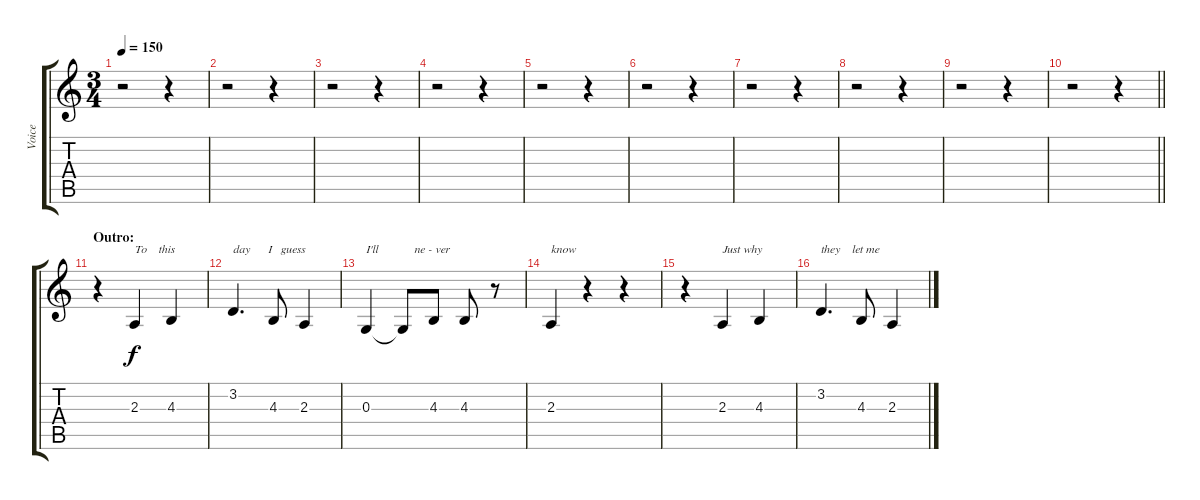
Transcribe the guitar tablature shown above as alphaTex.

\track ("Voice" "Voice") {instrument violin}
\staff {score tabs}
\tuning (E4 B3 G3 D3 A2 E2) {hide}
\ts (3 4)
\tempo 150
\clef g2
\ks c
r.2{dy f} r.4 |
r.2 r.4 |
r.2 r.4 |
r.2 r.4 |
r.2 r.4 |
r.2 r.4 |
r.2 r.4 |
r.2 r.4 |
r.2 r.4 |
\barLineRight lightlight
r.2 r.4 |
\section ("" "Outro:")
r.4 2.3.4{txt "To    this"} 4.3.4 |
3.2.4{d txt "day      I   guess"} 4.3.8 2.3.4 |
0.3.4{txt "I'll            ne - ver "} 0.3{t}.8 4.3.8 4.3.8 r.8 |
2.3.4{txt "know"} r.4 r.4 |
r.4 2.3.4{txt "Just why"} 4.3.4 |
3.2.4{d txt "they    let me"} 4.3.8 2.3.4
